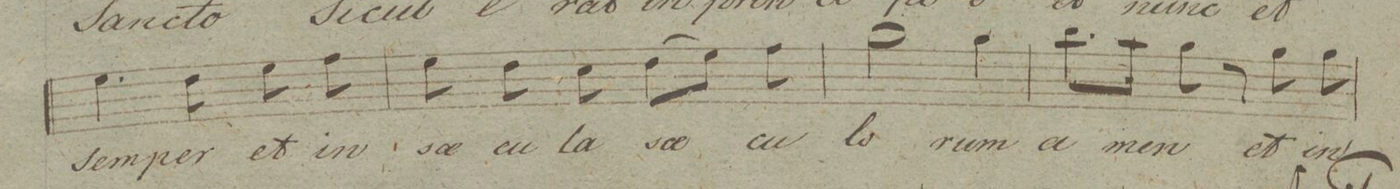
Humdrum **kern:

**kern	**text	**dynam
*I"Canto.	*	*
*clefC1	*	*
*k[f#]	*	*
*M3/4	*	*
4.cc\	sem-	.
8b\	-per	.
8cc\	et	.
8dd\	in	.
=116	=116	=116
8cc\	sae-	.
8b\	-cu-	.
8a\	-la	.
(8b\L	sae-	.
8cc\J)	.	.
8dd\	-cu-	.
=117	=117	=117
2ee\	-lo-	.
4ee\	-rum	.
=118	=118	=118
8.gg\L	a-	.
16ff#\Jk	.	.
8ee\	-men	.
8r	.	.
8ee\	et	.
8ee\	in	.
=119	=119	=119
*-	*-	*-
